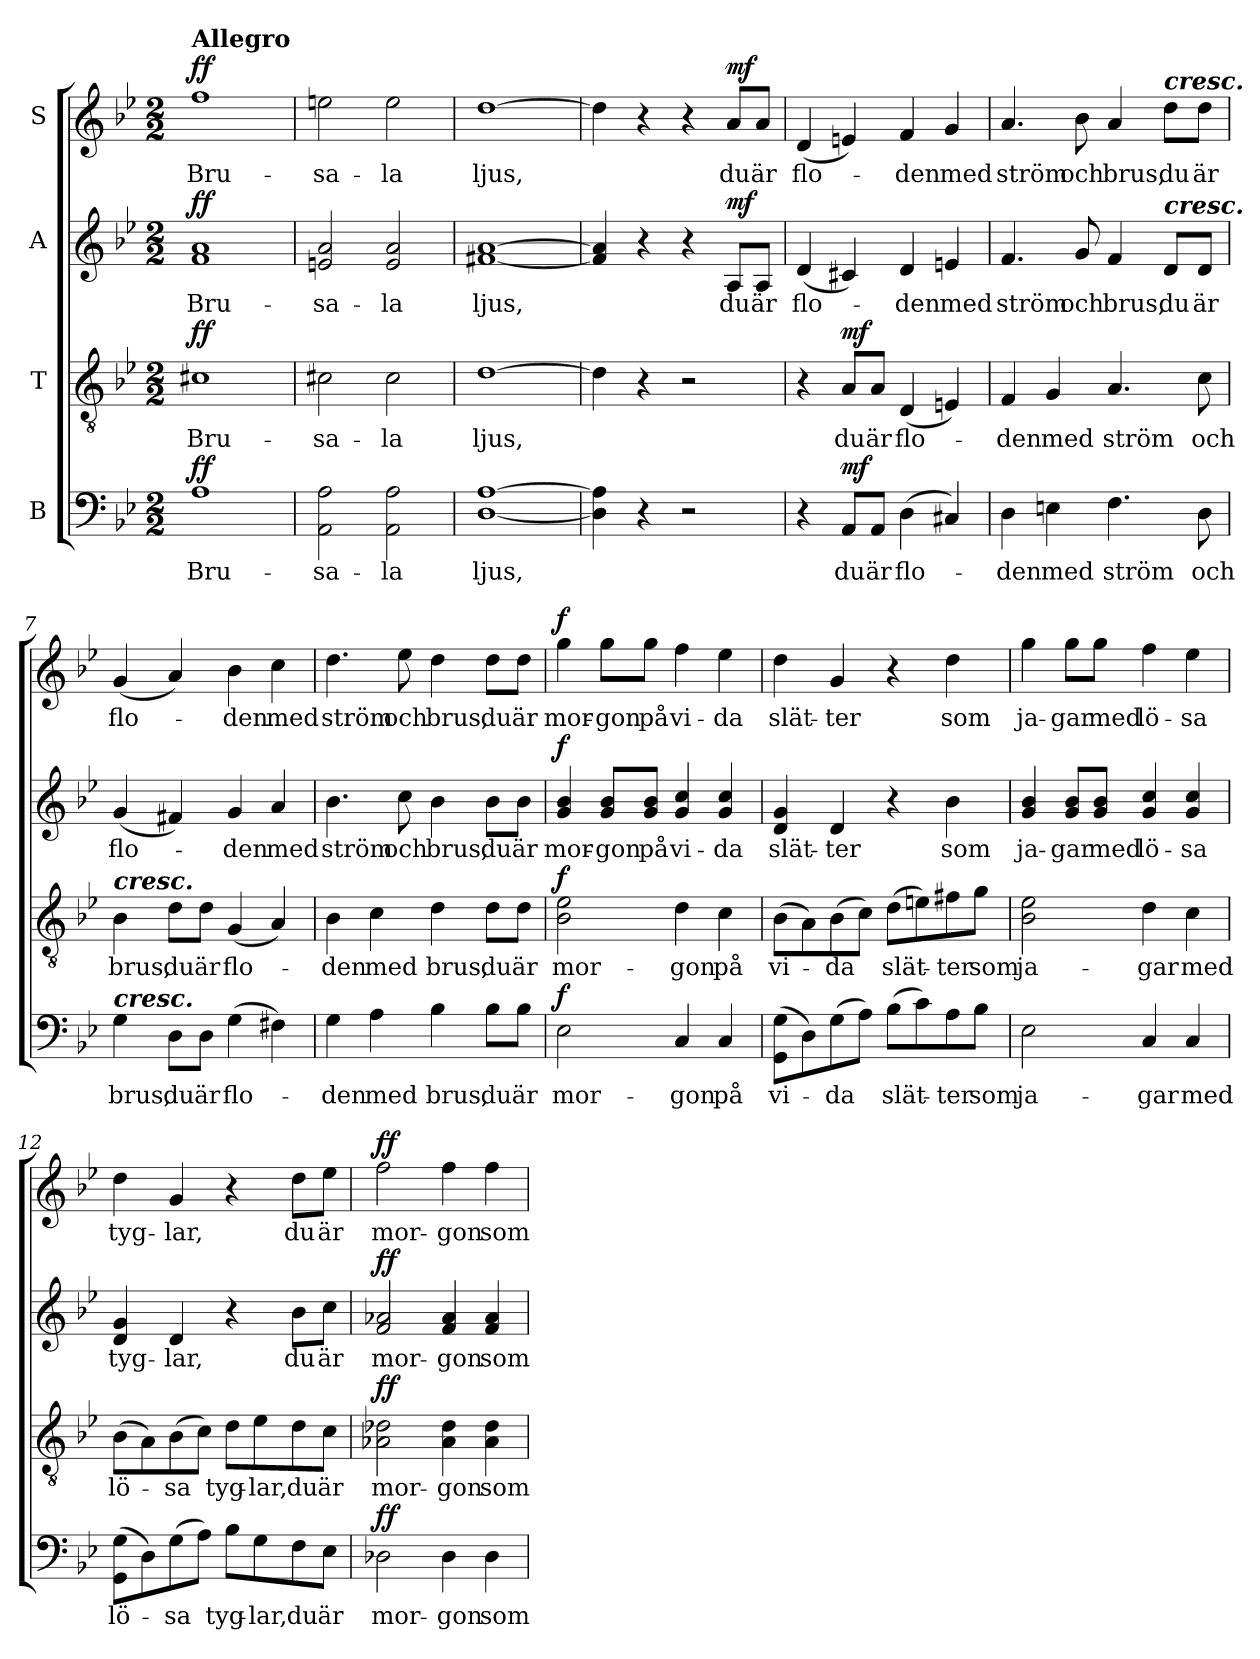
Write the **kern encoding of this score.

**kern	**text	**dynam	**kern	**text	**dynam	**kern	**text	**dynam	**kern	**text	**dynam
*part4	*part4	*part4	*part3	*part3	*part3	*part2	*part2	*part2	*part1	*part1	*part1
*staff4	*staff4	*staff4	*staff3	*staff3	*staff3	*staff2	*staff2	*staff2	*staff1	*staff1	*staff1
*I"B	*	*	*I"T	*	*	*I"A	*	*	*I"S	*	*
*clefF4	*	*	*clefGv2	*	*	*clefG2	*	*	*clefG2	*	*
*k[b-e-]	*	*	*k[b-e-]	*	*	*k[b-e-]	*	*	*k[b-e-]	*	*
*B-:	*	*	*B-:	*	*	*B-:	*	*	*B-:	*	*
*M2/2	*	*	*M2/2	*	*	*M2/2	*	*	*M2/2	*	*
=1	=1	=1	=1	=1	=1	=1	=1	=1	=1	=1	=1
!	!	!	!	!	!	!	!	!	!LO:TX:a:B:t=Allegro	!	!
!	!LO:LY:b	!LO:DY:a	!	!LO:LY:b	!LO:DY:a	!	!LO:LY:b	!LO:DY:a	!	!LO:LY:b	!LO:DY:a
1A	Bru-	ff	1c#X	Bru-	ff	1f 1a	Bru-	ff	1ff	Bru-	ff
=2	=2	=2	=2	=2	=2	=2	=2	=2	=2	=2	=2
!	!LO:LY:b	!	!	!LO:LY:b	!	!	!LO:LY:b	!	!	!LO:LY:b	!
2AA\ 2A\	-sa-	.	2c#X\	-sa-	.	2en/ 2a/	-sa-	.	2een\	-sa-	.
!	!LO:LY:b	!	!	!LO:LY:b	!	!	!LO:LY:b	!	!	!LO:LY:b	!
2AA\ 2A\	-la	.	2c#\	-la	.	2e/ 2a/	-la	.	2ee\	-la	.
=3	=3	=3	=3	=3	=3	=3	=3	=3	=3	=3	=3
!	!LO:LY:b	!	!	!LO:LY:b	!	!	!LO:LY:b	!	!	!LO:LY:b	!
[1D [1A	ljus,	.	[1d	ljus,	.	[1f#X [1a	ljus,	.	[1dd	ljus,	.
=4	=4	=4	=4	=4	=4	=4	=4	=4	=4	=4	=4
4D\] 4A\]	.	.	4d\]	.	.	4f#/] 4a/]	.	.	4dd\]	.	.
4r	.	.	4r	.	.	4r	.	.	4r	.	.
2r	.	.	2r	.	.	4r	.	.	4r	.	.
!	!	!	!	!	!	!	!LO:LY:b	!LO:DY:a	!	!LO:LY:b	!LO:DY:a
.	.	.	.	.	.	8A/L	du	mf	8a/L	du	mf
!	!	!	!	!	!	!	!LO:LY:b	!	!	!LO:LY:b	!
.	.	.	.	.	.	8A/J	är	.	8a/J	är	.
=5	=5	=5	=5	=5	=5	=5	=5	=5	=5	=5	=5
!	!	!	!	!	!	!	!LO:LY:b	!	!	!LO:LY:b	!
4r	.	.	4r	.	.	(<4d/	flo-	.	(<4d/	flo-	.
!	!LO:LY:b	!LO:DY:a	!	!LO:LY:b	!LO:DY:a	!	!	!	!	!	!
8AA/L	du	mf	8A/L	du	mf	4c#X/)	.	.	4en/)	.	.
!	!LO:LY:b	!	!	!LO:LY:b	!	!	!	!	!	!	!
8AA/J	är	.	8A/J	är	.	.	.	.	.	.	.
!	!LO:LY:b	!	!	!LO:LY:b	!	!	!LO:LY:b	!	!	!LO:LY:b	!
(>4D\	flo-	.	(<4D/	flo-	.	4d/	-den	.	4f/	-den	.
!	!	!	!	!	!	!	!LO:LY:b	!	!	!LO:LY:b	!
4C#X/)	.	.	4En/)	.	.	4en/	med	.	4g/	med	.
=6	=6	=6	=6	=6	=6	=6	=6	=6	=6	=6	=6
!	!LO:LY:b	!	!	!LO:LY:b	!	!	!LO:LY:b	!	!	!LO:LY:b	!
4D\	-den	.	4F/	-den	.	4.f/	ström	.	4.a/	ström	.
!	!LO:LY:b	!	!	!LO:LY:b	!	!	!	!	!	!	!
4En\	med	.	4G/	med	.	.	.	.	.	.	.
!	!	!	!	!	!	!	!LO:LY:b	!	!	!LO:LY:b	!
.	.	.	.	.	.	8g/	och	.	8b-\	och	.
!	!LO:LY:b	!	!	!LO:LY:b	!	!	!LO:LY:b	!	!	!LO:LY:b	!
4.F\	ström	.	4.A/	ström	.	4f/	brus,	.	4a/	brus,	.
!	!	!	!	!	!	!	!	!	!LO:TX:a:Bi:t=cresc.	!	!
!	!	!	!	!	!	!LO:TX:a:Bi:t=cresc.	!	!	!	!	!
!	!	!	!	!	!	!	!LO:LY:b	!	!	!LO:LY:b	!
.	.	.	.	.	.	8d/L	du	.	8dd\L	du	.
!	!LO:LY:b	!	!	!LO:LY:b	!	!	!LO:LY:b	!	!	!LO:LY:b	!
8D\	och	.	8c\	och	.	8d/J	är	.	8dd\J	är	.
!!LO:LB:g=z
=7	=7	=7	=7	=7	=7	=7	=7	=7	=7	=7	=7
!	!	!	!LO:TX:a:Bi:t=cresc.	!	!	!	!	!	!	!	!
!LO:TX:a:Bi:t=cresc.	!	!	!	!	!	!	!	!	!	!	!
!	!LO:LY:b	!	!	!LO:LY:b	!	!	!LO:LY:b	!	!	!LO:LY:b	!
4G\	brus,	.	4B-\	brus,	.	(<4g/	flo-	.	(<4g/	flo-	.
!	!LO:LY:b	!	!	!LO:LY:b	!	!	!	!	!	!	!
8D\L	du	.	8d\L	du	.	4f#X/)	.	.	4a/)	.	.
!	!LO:LY:b	!	!	!LO:LY:b	!	!	!	!	!	!	!
8D\J	är	.	8d\J	är	.	.	.	.	.	.	.
!	!LO:LY:b	!	!	!LO:LY:b	!	!	!LO:LY:b	!	!	!LO:LY:b	!
(>4G\	flo-	.	(<4G/	flo-	.	4g/	-den	.	4b-\	-den	.
!	!	!	!	!	!	!	!LO:LY:b	!	!	!LO:LY:b	!
4F#X\)	.	.	4A/)	.	.	4a/	med	.	4cc\	med	.
=8	=8	=8	=8	=8	=8	=8	=8	=8	=8	=8	=8
!	!LO:LY:b	!	!	!LO:LY:b	!	!	!LO:LY:b	!	!	!LO:LY:b	!
4G\	-den	.	4B-\	-den	.	4.b-\	ström	.	4.dd\	ström	.
!	!LO:LY:b	!	!	!LO:LY:b	!	!	!	!	!	!	!
4A\	med	.	4c\	med	.	.	.	.	.	.	.
!	!	!	!	!	!	!	!LO:LY:b	!	!	!LO:LY:b	!
.	.	.	.	.	.	8cc\	och	.	8ee-\	och	.
!	!LO:LY:b	!	!	!LO:LY:b	!	!	!LO:LY:b	!	!	!LO:LY:b	!
4B-\	brus,	.	4d\	brus,	.	4b-\	brus,	.	4dd\	brus,	.
!	!LO:LY:b	!	!	!LO:LY:b	!	!	!LO:LY:b	!	!	!LO:LY:b	!
8B-\L	du	.	8d\L	du	.	8b-\L	du	.	8dd\L	du	.
!	!LO:LY:b	!	!	!LO:LY:b	!	!	!LO:LY:b	!	!	!LO:LY:b	!
8B-\J	är	.	8d\J	är	.	8b-\J	är	.	8dd\J	är	.
=9	=9	=9	=9	=9	=9	=9	=9	=9	=9	=9	=9
!	!LO:LY:b	!LO:DY:a	!	!LO:LY:b	!LO:DY:a	!	!LO:LY:b	!LO:DY:a	!	!LO:LY:b	!LO:DY:a
2E-\	mor-	f	2B-\ 2e-\	mor-	f	4g/ 4b-/	mor-	f	4gg\	mor-	f
!	!	!	!	!	!	!	!LO:LY:b	!	!	!LO:LY:b	!
.	.	.	.	.	.	8g/ 8b-/L	-gon	.	8gg\L	-gon	.
!	!	!	!	!	!	!	!LO:LY:b	!	!	!LO:LY:b	!
.	.	.	.	.	.	8g/ 8b-/J	på	.	8gg\J	på	.
!	!LO:LY:b	!	!	!LO:LY:b	!	!	!LO:LY:b	!	!	!LO:LY:b	!
4C/	-gon	.	4d\	-gon	.	4g/ 4cc/	vi-	.	4ff\	vi-	.
!	!LO:LY:b	!	!	!LO:LY:b	!	!	!LO:LY:b	!	!	!LO:LY:b	!
4C/	på	.	4c\	på	.	4g/ 4cc/	-da	.	4ee-\	-da	.
=10	=10	=10	=10	=10	=10	=10	=10	=10	=10	=10	=10
!	!LO:LY:b	!	!	!LO:LY:b	!	!	!LO:LY:b	!	!	!LO:LY:b	!
(>8GG\ 8G\L	vi-	.	(>8B-\L	vi-	.	4d/ 4g/	slät-	.	4dd\	slät-	.
8D\)	.	.	8A\)	.	.	.	.	.	.	.	.
!	!LO:LY:b	!	!	!LO:LY:b	!	!	!LO:LY:b	!	!	!LO:LY:b	!
(>8G\	-da	.	(>8B-\	-da	.	4d/	-ter	.	4g/	-ter	.
8A\J)	.	.	8c\J)	.	.	.	.	.	.	.	.
!	!LO:LY:b	!	!	!LO:LY:b	!	!	!	!	!	!	!
(>8B-\L	slät-	.	(>8d\L	slät-	.	4r	.	.	4r	.	.
8c\)	.	.	8en\)	.	.	.	.	.	.	.	.
!	!LO:LY:b	!	!	!LO:LY:b	!	!	!LO:LY:b	!	!	!LO:LY:b	!
8A\	-ter	.	8f#X\	-ter	.	4b-\	som	.	4dd\	som	.
!	!LO:LY:b	!	!	!LO:LY:b	!	!	!	!	!	!	!
8B-\J	som	.	8g\J	som	.	.	.	.	.	.	.
!!LO:LB:g=z
=11	=11	=11	=11	=11	=11	=11	=11	=11	=11	=11	=11
!	!LO:LY:b	!	!	!LO:LY:b	!	!	!LO:LY:b	!	!	!LO:LY:b	!
2E-\	ja-	.	2B-\ 2e-i\	ja-	.	4g/ 4b-/	ja-	.	4gg\	ja-	.
!	!	!	!	!	!	!	!LO:LY:b	!	!	!LO:LY:b	!
.	.	.	.	.	.	8g/ 8b-/L	-gar	.	8gg\L	-gar	.
!	!	!	!	!	!	!	!LO:LY:b	!	!	!LO:LY:b	!
.	.	.	.	.	.	8g/ 8b-/J	med	.	8gg\J	med	.
!	!LO:LY:b	!	!	!LO:LY:b	!	!	!LO:LY:b	!	!	!LO:LY:b	!
4C/	-gar	.	4d\	-gar	.	4g/ 4cc/	lö-	.	4ff\	lö-	.
!	!LO:LY:b	!	!	!LO:LY:b	!	!	!LO:LY:b	!	!	!LO:LY:b	!
4C/	med	.	4c\	med	.	4g/ 4cc/	-sa	.	4ee-\	-sa	.
=12	=12	=12	=12	=12	=12	=12	=12	=12	=12	=12	=12
!	!LO:LY:b	!	!	!LO:LY:b	!	!	!LO:LY:b	!	!	!LO:LY:b	!
(>8GG\ 8G\L	lö-	.	(>8B-\L	lö-	.	4d/ 4g/	tyg-	.	4dd\	tyg-	.
8D\)	.	.	8A\)	.	.	.	.	.	.	.	.
!	!LO:LY:b	!	!	!LO:LY:b	!	!	!LO:LY:b	!	!	!LO:LY:b	!
(>8G\	-sa	.	(>8B-\	-sa	.	4d/	-lar,	.	4g/	-lar,	.
8A\J)	.	.	8c\J)	.	.	.	.	.	.	.	.
!	!LO:LY:b	!	!	!LO:LY:b	!	!	!	!	!	!	!
8B-\L	tyg-	.	8d\L	tyg-	.	4r	.	.	4r	.	.
!	!LO:LY:b	!	!	!LO:LY:b	!	!	!	!	!	!	!
8G\	-lar,	.	8e-\	-lar,	.	.	.	.	.	.	.
!	!LO:LY:b	!	!	!LO:LY:b	!	!	!LO:LY:b	!	!	!LO:LY:b	!
8F\	du	.	8d\	du	.	8b-\L	du	.	8dd\L	du	.
!	!LO:LY:b	!	!	!LO:LY:b	!	!	!LO:LY:b	!	!	!LO:LY:b	!
8E-\J	är	.	8c\J	är	.	8cc\J	är	.	8ee-\J	är	.
=13	=13	=13	=13	=13	=13	=13	=13	=13	=13	=13	=13
!	!LO:LY:b	!LO:DY:a	!	!LO:LY:b	!LO:DY:a	!	!LO:LY:b	!LO:DY:a	!	!LO:LY:b	!LO:DY:a
2D-X\	mor-	ff	2A-X\ 2d-X\	mor-	ff	2f/ 2a-X/	mor-	ff	2ff\	mor-	ff
!	!LO:LY:b	!	!	!LO:LY:b	!	!	!LO:LY:b	!	!	!LO:LY:b	!
4D-\	-gon	.	4A-\ 4d-\	-gon	.	4f/ 4a-/	-gon	.	4ff\	-gon	.
!	!LO:LY:b	!	!	!LO:LY:b	!	!	!LO:LY:b	!	!	!LO:LY:b	!
4D-\	som	.	4A-\ 4d-\	som	.	4f/ 4a-/	som	.	4ff\	som	.
=	=	=	=	=	=	=	=	=	=	=	=
*-	*-	*-	*-	*-	*-	*-	*-	*-	*-	*-	*-
